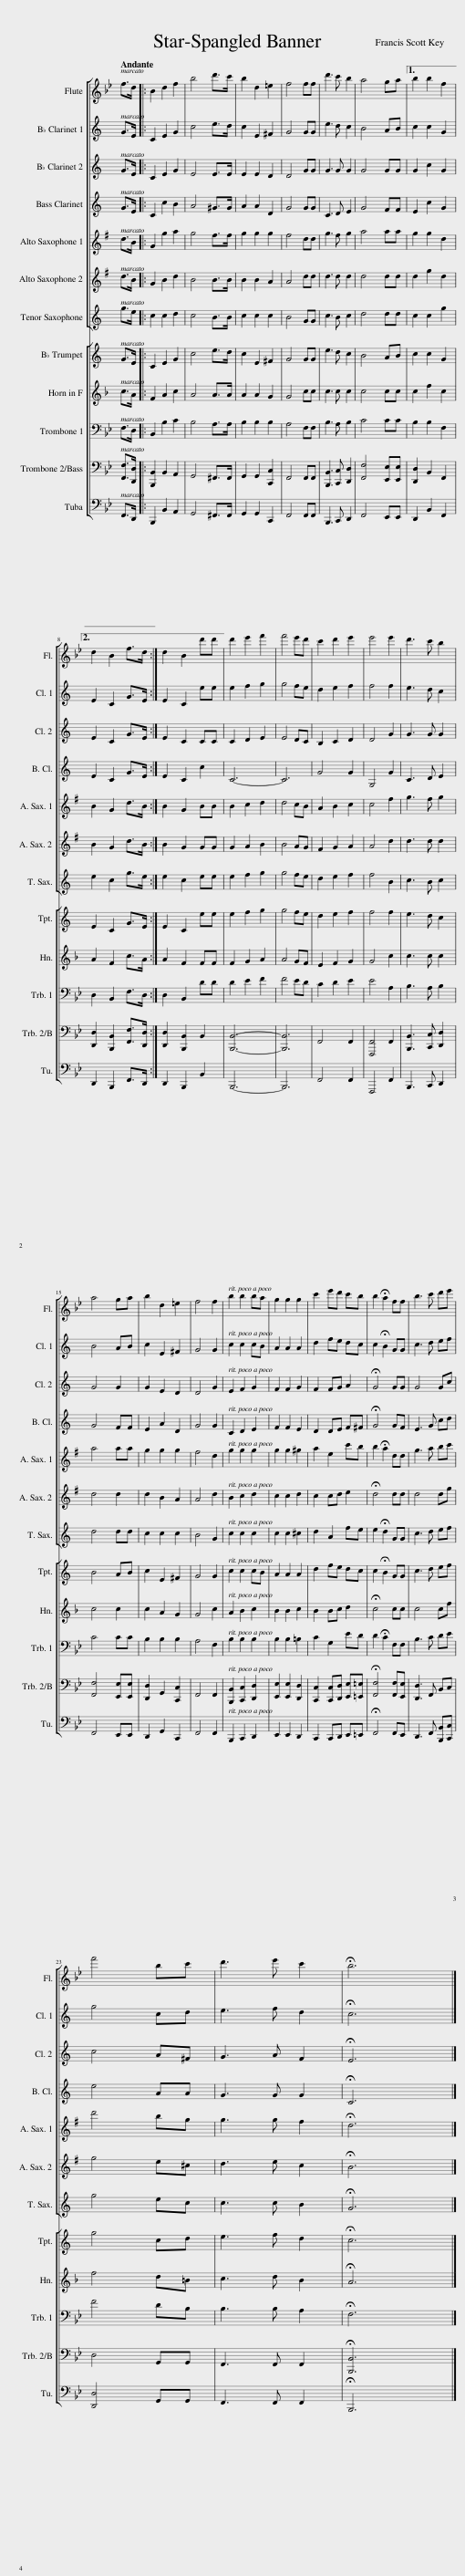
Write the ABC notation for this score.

X:1
%%score [ 1 2 3 4 5 6 7 ] [ 8 9 10 11 12 ]
L:1/8
Q:1/4=96
M:none
I:linebreak $
K:Bb
V:1 treble
V:2 treble transpose=-2
V:3 treble transpose=-2
V:4 treble transpose=-14
V:5 treble transpose=-9
V:6 treble transpose=-9
V:7 treble transpose=-14
V:8 treble transpose=-2
V:9 treble transpose=-7
V:10 bass
V:11 bass
V:12 bass
V:1
!ff! f>d |: B2 d2 f2 | b4 d'>c' | b2 d2 =e2 | f4 ff | %5
 d'3 c' b2 | a4 ga | b2 b2 f2 |$ d2 B2 f>d :| d2 B2 d'd' | %10
 d'2 e'2 f'2 | f'4 e'd' | c'2 d'2 e'2 | e'4 e'2 | d'3 c' b2 |$ %15
 a4 ga | b2 d2 =e2 | f4 f2 | b2 b2 ba | g2 g2 g2 | %20
 c'2 e'd' c'b | b2 !fermata!a2 ff | b3 c' d'e' |$ f'4 bc' | d'3 e' c'2 | %25
 !fermata!b6 |] %26
V:2
[K:C]!ff! G>E |: C2 E2 G2 | c4 e>d | c2 E2 ^F2 | G4 GG | %5
 e3 d c2 | B4 AB | c2 c2 G2 |$ E2 C2 G>E :| E2 C2 ee | %10
 e2 f2 g2 | g4 fe | d2 e2 f2 | f4 f2 | e3 d c2 |$ %15
 B4 AB | c2 E2 ^F2 | G4 G2 | c2 c2 cB | A2 A2 A2 | %20
 d2 fe dc | c2 !fermata!B2 GG | c3 d ef |$ g4 cd | e3 f d2 | %25
 !fermata!c6 |] %26
V:3
[K:C] G>E |: C2 E2 G2 | E4 E>E | E2 E2 D2 | D4 GG | %5
 G3 G G2 | G4 GG | G2 c2 G2 |$ E2 C2 G>E :| E2 C2 CC | %10
 C2 D2 E2 | E4 DC | B,2 C2 D2 | D4 G2 | G3 G G2 |$ %15
 G4 G2 | G2 E2 D2 | D4 G2 | E2 F2 G2 | F2 F2 G2 | %20
 F2 FG A2 | !fermata!G4 GG | G4 Gc |$ c4 A^F | G3 A F2 | %25
 !fermata!E6 |] %26
V:4
[K:C] G>E |: C2 c2 B2 | A4 ^G>G | A2 A2 D2 | G4 GG | %5
 C3 D E2 | G4 FF | E2 c2 G2 |$ E2 C2 G>E :| E2 C2 c2 | %10
 C6- | C6 | G4 G2 | G,4 G2 | C3 D E2 |$ %15
 G4 FF | E2 A2 D2 | G4 G2 | C2 D2 E2 | F2 F2 E2 | %20
 D2 DE F^F | !fermata!G4 GF | E3 G cd |$ e4 AA | G3 G G2 | %25
 !fermata!C6 |] %26
V:5
[K:G] d>B |: G2 g2 a2 | g4 f>f | g2 g2 g2 | f4 dd | %5
 g3 f g2 | a4 aa | g2 g2 d2 |$ B2 G2 d>B :| B2 G2 BB | %10
 B2 c2 d2 | d4 cB | A2 B2 c2 | c4 f2 | g3 f g2 |$ %15
 a4 aa | g2 g2 g2 | f4 d2 | g2 g2 g2 | g2 g2 ^g2 | %20
 a2 e2 c'b | b2 !fermata!a2 dd | g3 a bc' |$ d'4 bg | g3 g f2 | %25
 !fermata!d6 |] %26
V:6
[K:G] d>B |: G2 B2 d2 | B4 B>B | B2 B2 A2 | A4 dd | %5
 d3 d d2 | d4 dd | d2 g2 d2 |$ B2 G2 d>B :| B2 G2 GG | %10
 G2 A2 B2 | B4 AG | F2 G2 A2 | A4 d2 | d3 d d2 |$ %15
 d4 d2 | d2 B2 A2 | A4 d2 | B2 c2 d2 | c2 c2 d2 | %20
 c2 cd e2 | !fermata!d4 dd | d4 dg |$ g4 e^c | d3 e c2 | %25
 !fermata!B6 |] %26
V:7
[K:C] g>e |: c2 c2 d2 | c4 B>B | c2 c2 c2 | B4 GG | %5
 c3 B c2 | d4 dd | c2 c2 g2 |$ e2 c2 g>e :| e2 c2 ee | %10
 e2 f2 g2 | g4 fe | d2 e2 f2 | f4 B2 | c3 B c2 |$ %15
 d4 dd | c2 c2 c2 | B4 G2 | c2 c2 c2 | c2 c2 ^c2 | %20
 d2 A2 fe | e2 !fermata!d2 GG | c3 d ef |$ g4 ec | c3 c B2 | %25
 !fermata!G6 |] %26
V:8
[K:C]!f! G>E |: C2 E2 G2 | c4 e>d | c2 E2 ^F2 | G4 GG | %5
 e3 d c2 | B4 AB | c2 c2 G2 |$ E2 C2 G>E :| E2 C2 ee | %10
 e2 f2 g2 | g4 fe | d2 e2 f2 | f4 f2 | e3 d c2 |$ %15
 B4 AB | c2 E2 ^F2 | G4 G2 | c2 c2 cB | A2 A2 A2 | %20
 d2 fe dc | c2 !fermata!B2 GG | c3 d ef |$ g4 cd | e3 f d2 | %25
 !fermata!c6 |] %26
V:9
[K:F] c>A |: F2 A2 c2 | A4 A>A | A2 A2 G2 | G4 cc | %5
 c3 c c2 | c4 cc | c2 f2 c2 |$ A2 F2 c>A :| A2 F2 FF | %10
 F2 G2 A2 | A4 GF | E2 F2 G2 | G4 c2 | c3 c c2 |$ %15
 c4 c2 | c2 A2 G2 | G4 c2 | A2 B2 c2 | B2 B2 c2 | %20
 B2 Bc d2 | !fermata!c4 cc | c4 cf |$ f4 d=B | c3 d B2 | %25
 !fermata!A6 |] %26
V:10
 F,>D, |: B,,2 B,2 C2 | B,4 A,>A, | B,2 B,2 B,2 | A,4 F,F, | %5
 B,3 A, B,2 | C4 CC | B,2 B,2 F,2 |$ D,2 B,,2 F,>D, :| D,2 B,,2 DD | %10
 D2 E2 F2 | F4 ED | C2 D2 E2 | E4 A,2 | B,3 A, B,2 |$ %15
 C4 CC | B,2 B,2 B,2 | A,4 F,2 | B,2 B,2 B,2 | B,2 B,2 =B,2 | %20
 C2 G,2 ED | D2 !fermata!C2 F,F, | B,3 C DE |$ F4 DB, | B,3 B, A,2 | %25
 !fermata!F,6 |] %26
V:11
 [F,,F,]>[D,,D,] |: [B,,,B,,]2 B,,2 A,,2 | G,,4 ^F,,>F,, | G,,2 G,,2 [C,,C,]2 | F,,4 F,,F,, | %5
 [B,,,B,,]3 [C,,C,] [D,,D,]2 | [F,,F,]4 [E,,E,][E,,E,] | [D,,D,]2 B,,2 F,,2 |$ [D,,D,]2 [B,,,B,,]2 [F,,F,]>[D,,D,] :| [D,,D,]2 [B,,,B,,]2 B,,2 | %10
 [B,,,B,,]6- | [B,,,B,,]6 | F,,4 F,,2 | [F,,,F,,]4 F,,2 | [B,,,B,,]3 [C,,C,] [D,,D,]2 |$ %15
 [F,,F,]4 [E,,E,][E,,E,] | [D,,D,]2 G,,2 [C,,C,]2 | F,,4 F,,2 | [B,,,B,,]2 [C,,C,]2 [D,,D,]2 | [E,,E,]2 [E,,E,]2 [D,,D,]2 | %20
 [C,,C,]2 [C,,C,][D,,D,] [E,,E,][=E,,=E,] | !fermata![F,,F,]4 [F,,F,][E,,E,] | [D,,D,]3 F,, B,,C, |$ D,4 G,,G,, | F,,3 F,, F,,2 | %25
 !fermata![B,,,B,,]6 |] %26
V:12
!ff! F,,>D,, |: B,,,2 B,,2 A,,2 | G,,4 ^F,,>F,, | G,,2 G,,2 C,,2 | F,,4 F,,F,, | %5
 B,,,3 C,, D,,2 | F,,4 E,,E,, | D,,2 B,,2 F,,2 |$ D,,2 B,,,2 F,,>D,, :| D,,2 B,,,2 B,,2 | %10
 B,,,6- | B,,,6 | F,,4 F,,2 | F,,,4 F,,2 | B,,,3 C,, D,,2 |$ %15
 F,,4 E,,E,, | D,,2 G,,2 C,,2 | F,,4 F,,2 | B,,,2 C,,2 D,,2 | E,,2 E,,2 D,,2 | %20
 C,,2 C,,D,, E,,=E,, | !fermata!F,,4 F,,E,, | D,,3 F,, [B,,,B,,][C,,C,] |$ [D,,D,]4 G,,G,, | F,,3 F,, F,,2 | %25
 !fermata!B,,,6 |] %26
